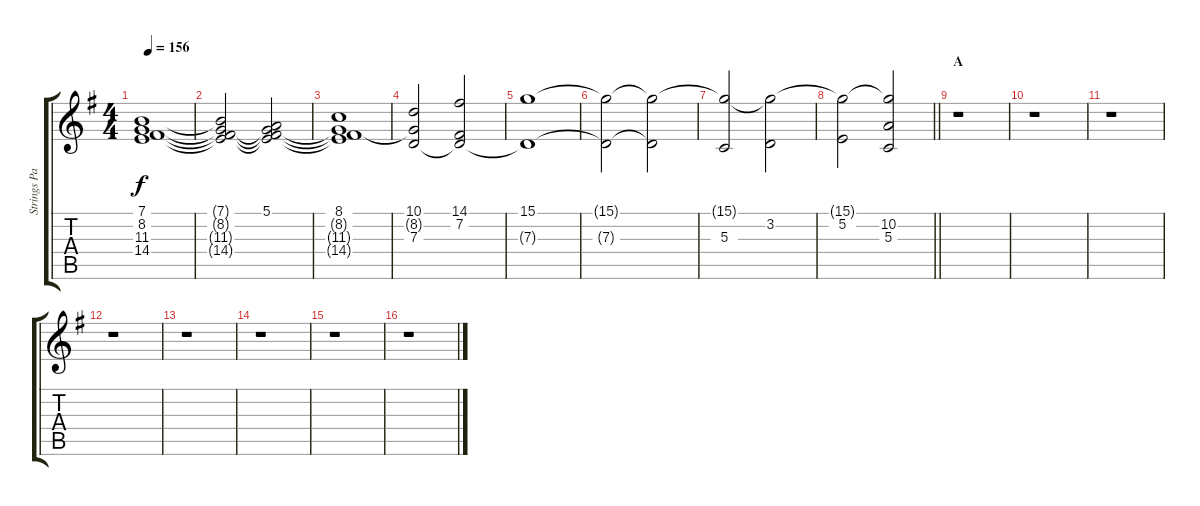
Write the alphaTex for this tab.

\track ("Strings Pad I" "Strings Pa") {instrument stringensemble1}
\staff {score tabs}
\tuning (E4 B3 G3 D3 A2 E2) {hide}
\ts (4 4)
\tempo 156
\clef g2
\ks g
(7.1 8.2 11.3 14.4).1{dy f} |
(7.1{t} 8.2{t} 11.3{t} 14.4{t}).2 (5.1 8.2{t} 11.3{t} 14.4{t}).2 |
(8.1 8.2{t} 11.3{t} 14.4{t}).1 |
(10.1 8.2{t} 7.3).2 (14.1 7.2 7.3{t}).2 |
(15.1 7.3{t}).1 |
(15.1{t} 7.3{t}).2 (15.1{t} 7.3{t}).2 |
(15.1{t} 5.3).2 (15.1{t} 3.2).2 |
\barLineRight lightlight
(15.1{t} 5.2).2 (15.1{t} 10.2 5.3).2 |
\section ("" "A")
r.1 |
r.1 |
r.1 |
r.1 |
r.1 |
r.1 |
r.1 |
r.1
